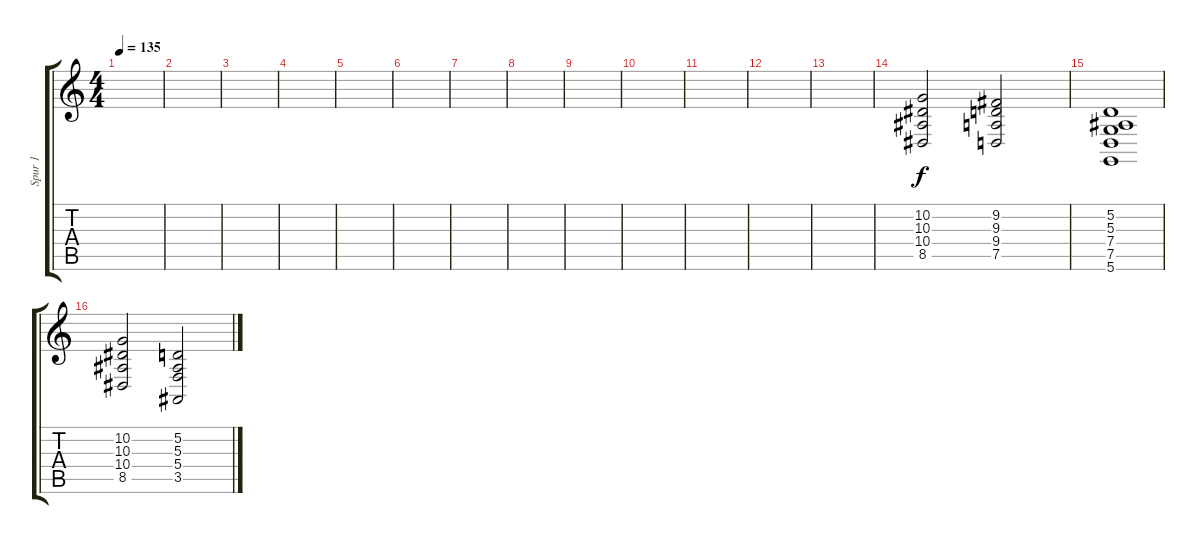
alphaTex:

\track ("Spur 1" "Spur 1") {instrument stringensemble1}
\staff {score tabs}
\tuning (D4 A3 F3 C3 G2 D2) {hide}
\ts (4 4)
\tempo 135
\clef g2
\ks c
|
|
|
|
|
|
|
|
|
|
|
|
|
(10.2 10.3 10.4 8.5).2 (9.2 9.3 9.4 7.5).2 |
(5.2 5.3 7.4 7.5 5.6).1 |
(10.2 10.3 10.4 8.5).2 (5.2 5.3 5.4 3.5).2
